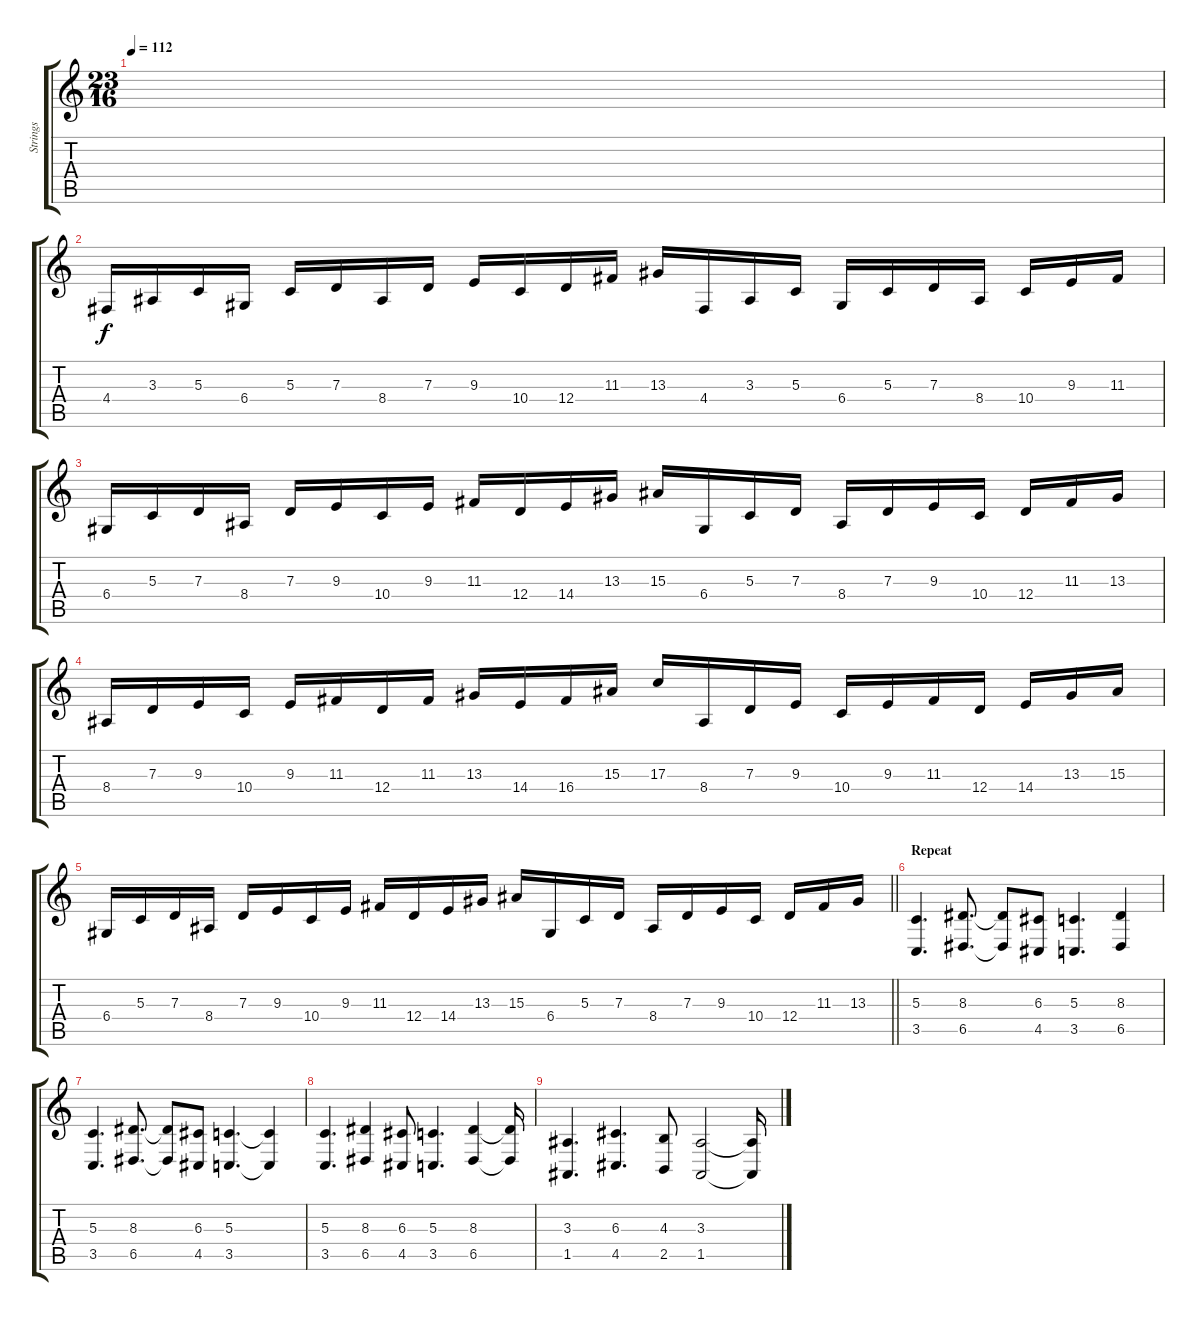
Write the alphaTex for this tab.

\track ("Strings" "Strings") {instrument stringensemble1}
\staff {score tabs}
\tuning (E4 B3 G3 D3 A2 E2) {hide}
\ts (23 16)
\tempo 112
\clef g2
\ks c
|
4.4.16 3.3.16 5.3.16 6.4.16 5.3.16 7.3.16 8.4.16 7.3.16 9.3.16 10.4.16 12.4.16 11.3.16 13.3.16 4.4.16 3.3.16 5.3.16 6.4.16 5.3.16 7.3.16 8.4.16 10.4.16 9.3.16 11.3.16 |
6.4.16 5.3.16 7.3.16 8.4.16 7.3.16 9.3.16 10.4.16 9.3.16 11.3.16 12.4.16 14.4.16 13.3.16 15.3.16 6.4.16 5.3.16 7.3.16 8.4.16 7.3.16 9.3.16 10.4.16 12.4.16 11.3.16 13.3.16 |
8.4.16 7.3.16 9.3.16 10.4.16 9.3.16 11.3.16 12.4.16 11.3.16 13.3.16 14.4.16 16.4.16 15.3.16 17.3.16 8.4.16 7.3.16 9.3.16 10.4.16 9.3.16 11.3.16 12.4.16 14.4.16 13.3.16 15.3.16 |
\barLineRight lightlight
6.4.16 5.3.16 7.3.16 8.4.16 7.3.16 9.3.16 10.4.16 9.3.16 11.3.16 12.4.16 14.4.16 13.3.16 15.3.16 6.4.16 5.3.16 7.3.16 8.4.16 7.3.16 9.3.16 10.4.16 12.4.16 11.3.16 13.3.16 |
\section ("" "Repeat")
(5.3 3.5).4{d} (8.3 6.5).8{d} (8.3{t} 6.5{t}).8 (6.3 4.5).8 (5.3 3.5).4{d} (8.3 6.5).4 |
(5.3 3.5).4{d} (8.3 6.5).8{d} (8.3{t} 6.5{t}).8 (6.3 4.5).8 (5.3 3.5).4{d} (5.3{t} 3.5{t}).4 |
(5.3 3.5).4{d} (8.3 6.5).4 (6.3 4.5).8 (5.3 3.5).4{d} (8.3 6.5).4 (8.3{t} 6.5{t}).16 |
(3.3 1.5).4{d} (6.3 4.5).4{d} (4.3 2.5).8 (3.3 1.5).2 (3.3{t} 1.5{t}).16
